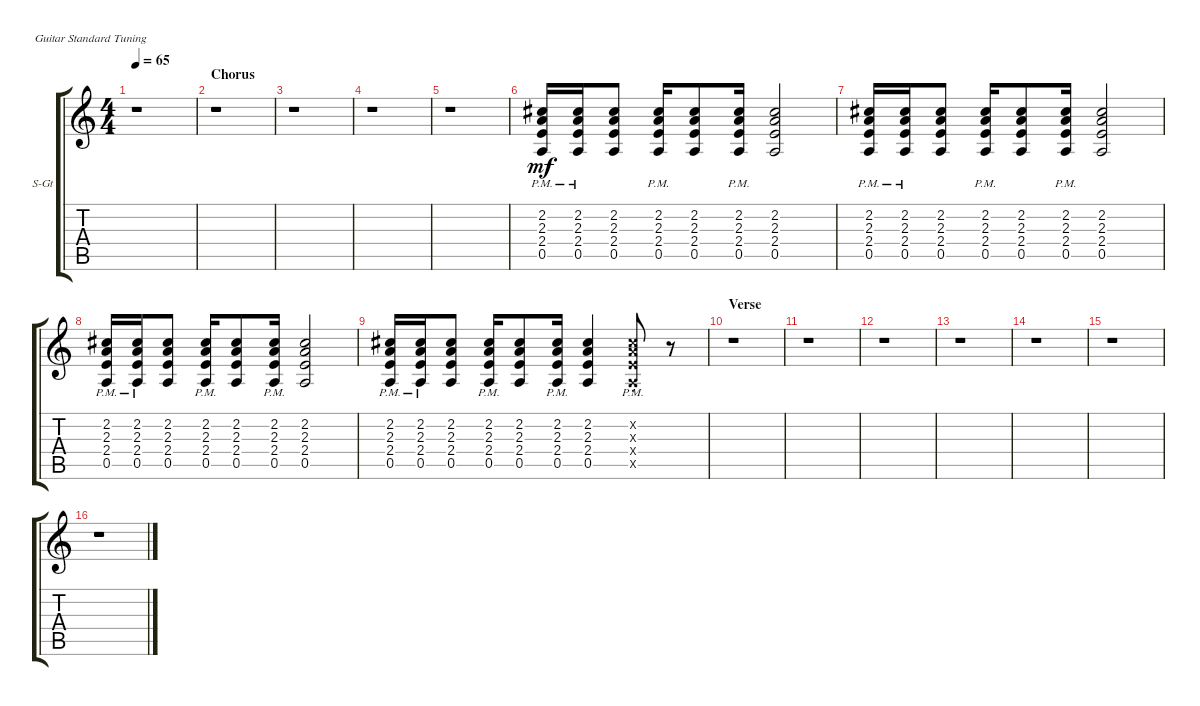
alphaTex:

\bracketExtendMode groupsimilarinstruments
\firstSystemTrackNameOrientation horizontal
\otherSystemsTrackNameOrientation horizontal
\track ("Steel Guitar" "S-Gt") {instrument acousticguitarsteel}
\staff {score tabs}
\tuning (E4 B3 G3 D3 A2 E2)
\ts (4 4)
\tempo 65
\clef g2
\ks c
r.1{dy mf} |
\section ("" "Chorus")
r.1 |
r.1 |
r.1 |
r.1 |
(2.2{pm} 2.3{pm} 2.4{pm} 0.5{pm}).16 (2.2{pm} 2.3{pm} 2.4{pm} 0.5{pm}).16 (2.2 2.3 2.4 0.5).8 (2.2{pm} 2.3{pm} 2.4{pm} 0.5{pm}).16 (2.2 2.3 2.4 0.5).8 (2.2{pm} 2.3{pm} 2.4{pm} 0.5{pm}).16 (2.2 2.3 2.4 0.5).2 |
(2.2{pm} 2.3{pm} 2.4{pm} 0.5{pm}).16 (2.2{pm} 2.3{pm} 2.4{pm} 0.5{pm}).16 (2.2 2.3 2.4 0.5).8 (2.2{pm} 2.3{pm} 2.4{pm} 0.5{pm}).16 (2.2 2.3 2.4 0.5).8 (2.2{pm} 2.3{pm} 2.4{pm} 0.5{pm}).16 (2.2 2.3 2.4 0.5).2 |
(2.2{pm} 2.3{pm} 2.4{pm} 0.5{pm}).16 (2.2{pm} 2.3{pm} 2.4{pm} 0.5{pm}).16 (2.2 2.3 2.4 0.5).8 (2.2{pm} 2.3{pm} 2.4{pm} 0.5{pm}).16 (2.2 2.3 2.4 0.5).8 (2.2{pm} 2.3{pm} 2.4{pm} 0.5{pm}).16 (2.2 2.3 2.4 0.5).2 |
(2.2{pm} 2.3{pm} 2.4{pm} 0.5{pm}).16 (2.2{pm} 2.3{pm} 2.4{pm} 0.5{pm}).16 (2.2 2.3 2.4 0.5).8 (2.2{pm} 2.3{pm} 2.4{pm} 0.5{pm}).16 (2.2 2.3 2.4 0.5).8 (2.2{pm} 2.3{pm} 2.4{pm} 0.5{pm}).16 (2.2 2.3 2.4 0.5).4 (2.2{pm st x} 2.3{pm st x} 2.4{pm st x} 0.5{pm st x}).8 r.8 |
\section ("" "Verse")
r.1 |
r.1 |
r.1 |
r.1 |
r.1 |
r.1 |
r.1
